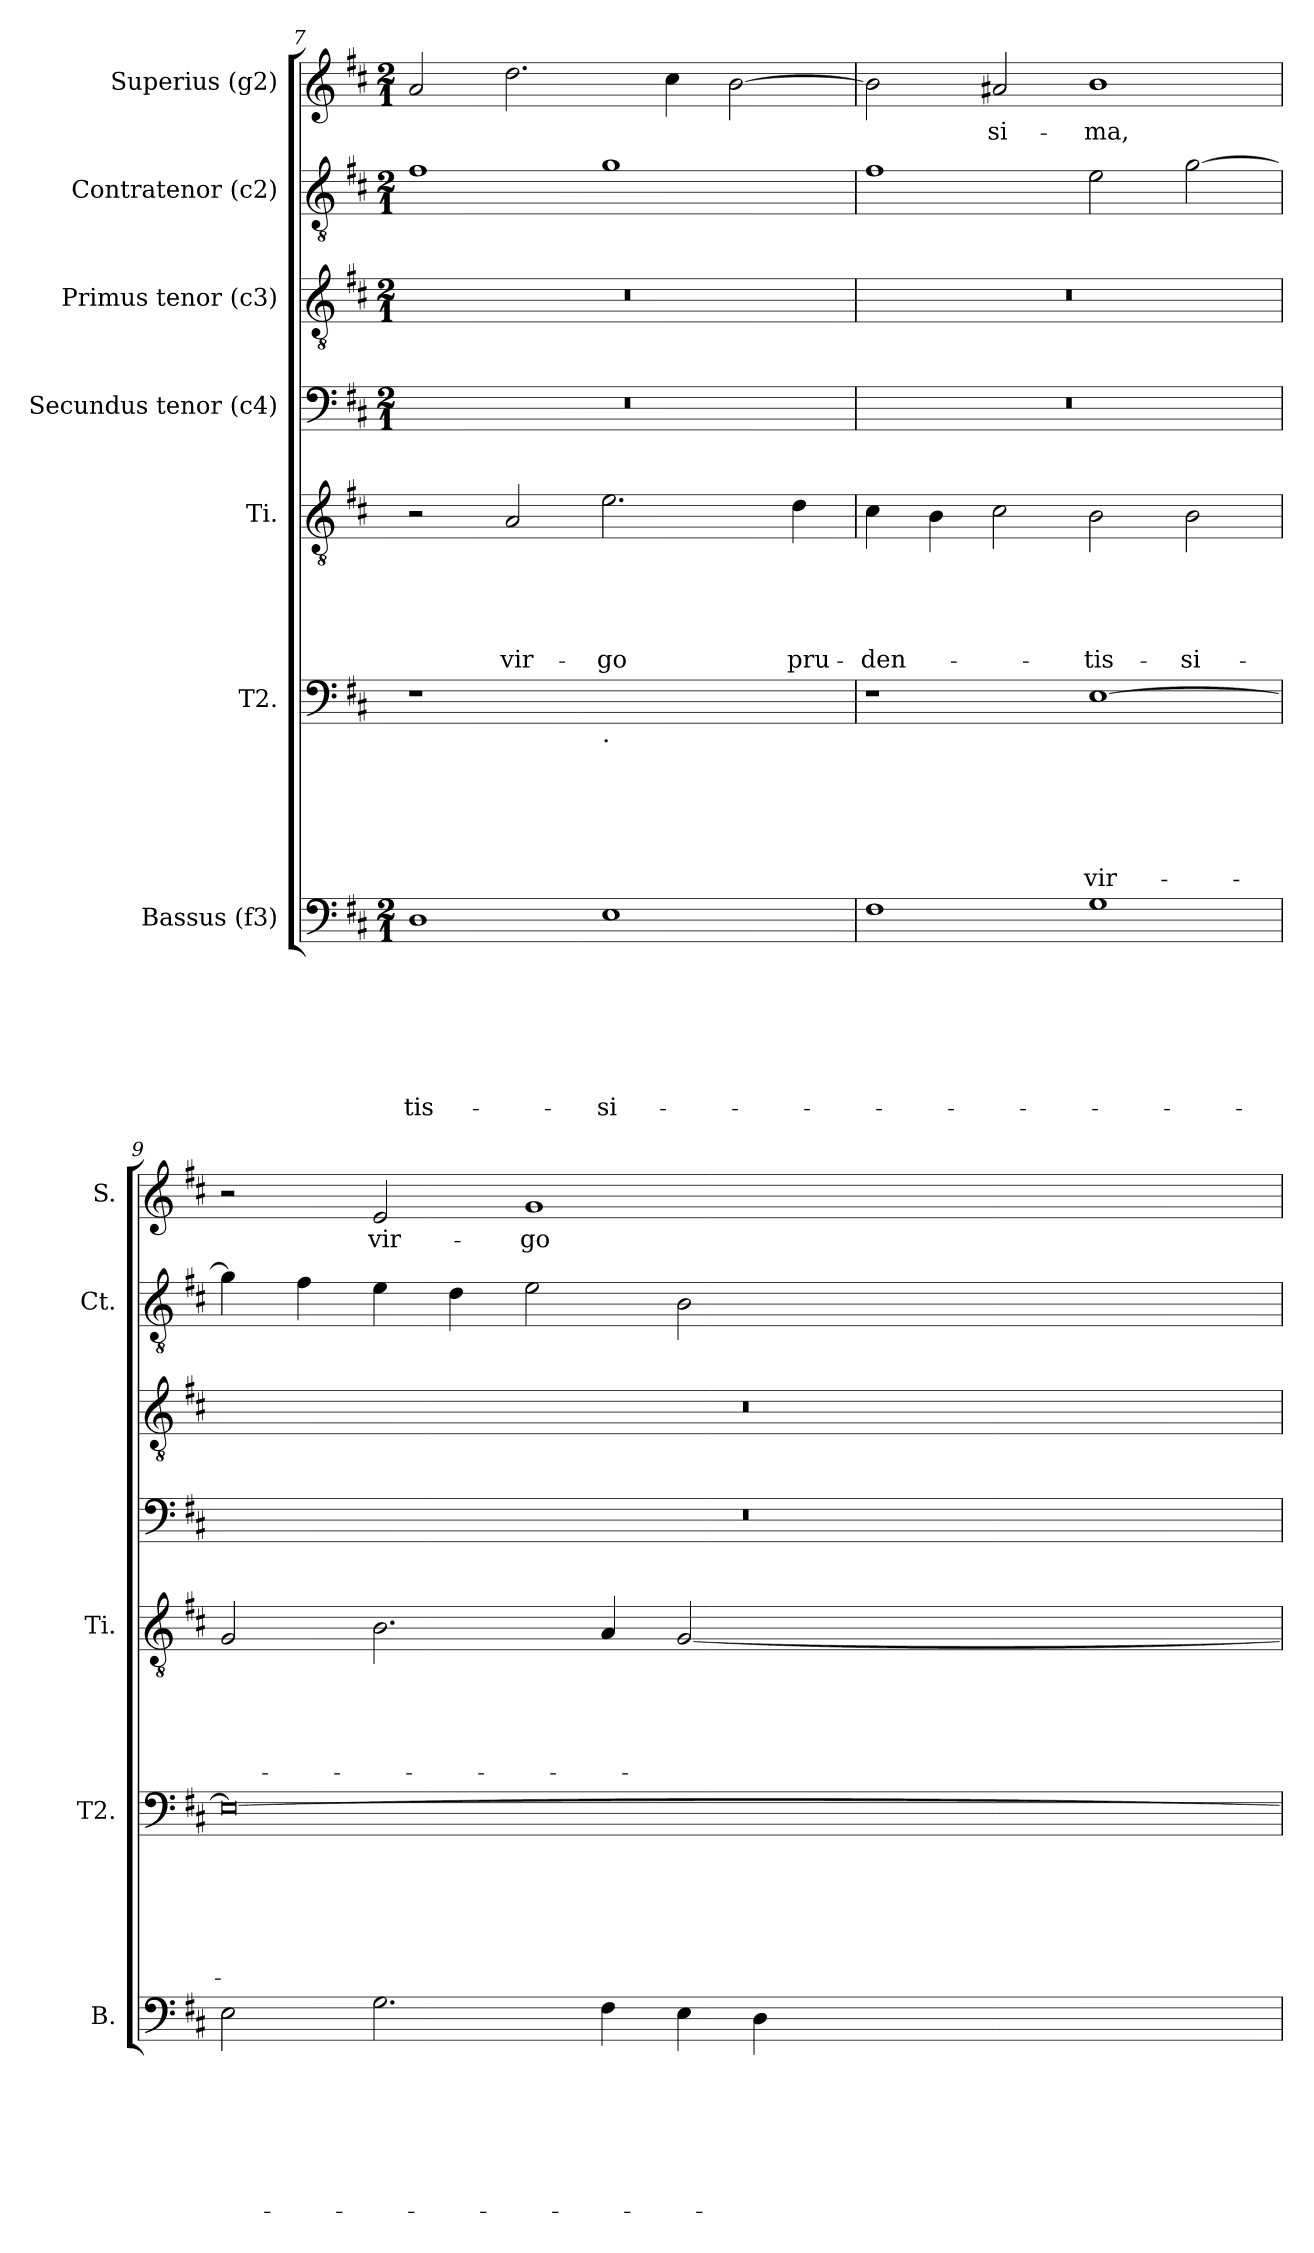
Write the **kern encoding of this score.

**kern	**text	**text	**text	**text	**text	**text	**text	**kern	**text	**text	**text	**text	**text	**text	**kern	**text	**text	**text	**text	**text	**kern	**kern	**kern	**kern	**text
*part7	*part7	*part7	*part7	*part7	*part7	*part7	*part7	*part6	*part6	*part6	*part6	*part6	*part6	*part6	*part5	*part5	*part5	*part5	*part5	*part5	*part4	*part3	*part2	*part1	*part1
*staff7	*staff7	*staff7	*staff7	*staff7	*staff7	*staff7	*staff7	*staff6	*staff6	*staff6	*staff6	*staff6	*staff6	*staff6	*staff5	*staff5	*staff5	*staff5	*staff5	*staff5	*staff4	*staff3	*staff2	*staff1	*staff1
*I"Bassus (f3)	*	*	*	*	*	*	*	*I"T2.	*	*	*	*	*	*	*I"Ti.	*	*	*	*	*	*I"Secundus tenor (c4)	*I"Primus tenor (c3)	*I"Contratenor (c2)	*I"Superius (g2)	*
*I'B.	*	*	*	*	*	*	*	*I'T2.	*	*	*	*	*	*	*I'Ti.	*	*	*	*	*	*	*	*I'Ct.	*I'S.	*
*clefF4	*	*	*	*	*	*	*	*clefF4	*	*	*	*	*	*	*clefGv2	*	*	*	*	*	*clefF4	*clefGv2	*clefGv2	*clefG2	*
*k[f#c#]	*	*	*	*	*	*	*	*k[f#c#]	*	*	*	*	*	*	*k[f#c#]	*	*	*	*	*	*k[f#c#]	*k[f#c#]	*k[f#c#]	*k[f#c#]	*
*D:	*	*	*	*	*	*	*	*D:	*	*	*	*	*	*	*D:	*	*	*	*	*	*D:	*D:	*D:	*D:	*
*M2/1	*	*	*	*	*	*	*	*	*	*	*	*	*	*	*	*	*	*	*	*	*M2/1	*M2/1	*M2/1	*M2/1	*
=7	=7	=7	=7	=7	=7	=7	=7	=7	=7	=7	=7	=7	=7	=7	=7	=7	=7	=7	=7	=7	=7	=7	=7	=7	=7
!	!	!	!	!	!	!	!LO:LY:b	!	!	!	!	!	!	!	!	!	!	!	!	!	!	!	!	!	!
1D	.	.	.	.	.	.	-tis-	1r	.	.	.	.	.	.	2r	.	.	.	.	.	0r	0r	1f#	2a/	.
!	!	!	!	!	!	!	!	!	!	!	!	!	!	!	!	!	!	!	!	!LO:LY:b	!	!	!	!	!
.	.	.	.	.	.	.	.	.	.	.	.	.	.	.	2A/	.	.	.	.	vir-	.	.	.	2.dd\	.
!	!	!	!	!	!	!	!	!LO:TX:b:t=.	!	!	!	!	!	!	!	!	!	!	!	!	!	!	!	!	!
!	!	!	!	!	!	!	!LO:LY:b	!	!	!	!	!	!	!	!	!	!	!	!	!LO:LY:b	!	!	!	!	!
1E	.	.	.	.	.	.	-si-	1ryy	.	.	.	.	.	.	2.e\	.	.	.	.	-go	.	.	1g	.	.
.	.	.	.	.	.	.	.	.	.	.	.	.	.	.	.	.	.	.	.	.	.	.	.	4cc#\	.
.	.	.	.	.	.	.	.	.	.	.	.	.	.	.	.	.	.	.	.	.	.	.	.	[>2b\	.
!	!	!	!	!	!	!	!	!	!	!	!	!	!	!	!	!	!	!	!	!LO:LY:b	!	!	!	!	!
.	.	.	.	.	.	.	.	.	.	.	.	.	.	.	4d\	.	.	.	.	pru-	.	.	.	.	.
!!LO:PB:g=z
=8	=8	=8	=8	=8	=8	=8	=8	=8	=8	=8	=8	=8	=8	=8	=8	=8	=8	=8	=8	=8	=8	=8	=8	=8	=8
!	!	!	!	!	!	!	!	!	!	!	!	!	!	!	!	!	!	!	!	!LO:LY:b	!	!	!	!	!
1F#	.	.	.	.	.	.	.	1r	.	.	.	.	.	.	4c#\	.	.	.	.	-den-	0r	0r	1f#	2b\]	.
.	.	.	.	.	.	.	.	.	.	.	.	.	.	.	4B\	.	.	.	.	.	.	.	.	.	.
!	!	!	!	!	!	!	!	!	!	!	!	!	!	!	!	!	!	!	!	!	!	!	!	!	!LO:LY:b
.	.	.	.	.	.	.	.	.	.	.	.	.	.	.	2c#\	.	.	.	.	.	.	.	.	2a#/	-si-
!	!	!	!	!	!	!	!	!	!	!	!	!	!	!LO:LY:b	!	!	!	!	!	!LO:LY:b	!	!	!	!	!LO:LY:b
1G	.	.	.	.	.	.	.	[>1E	.	.	.	.	.	vir-	2B\	.	.	.	.	-tis-	.	.	2e\	1b	-ma,
!	!	!	!	!	!	!	!	!	!	!	!	!	!	!	!	!	!	!	!	!LO:LY:b	!	!	!	!	!
.	.	.	.	.	.	.	.	.	.	.	.	.	.	.	2B\	.	.	.	.	-si-	.	.	[>2g\	.	.
=9	=9	=9	=9	=9	=9	=9	=9	=9	=9	=9	=9	=9	=9	=9	=9	=9	=9	=9	=9	=9	=9	=9	=9	=9	=9
2E\	.	.	.	.	.	.	.	0E_	.	.	.	.	.	.	2G/	.	.	.	.	.	0r	0r	4g\]	2r	.
.	.	.	.	.	.	.	.	.	.	.	.	.	.	.	.	.	.	.	.	.	.	.	4f#\	.	.
!	!	!	!	!	!	!	!	!	!	!	!	!	!	!	!	!	!	!	!	!	!	!	!	!	!LO:LY:b
2.G\	.	.	.	.	.	.	.	.	.	.	.	.	.	.	2.B\	.	.	.	.	.	.	.	4e\	2e/	vir-
.	.	.	.	.	.	.	.	.	.	.	.	.	.	.	.	.	.	.	.	.	.	.	4d\	.	.
!	!	!	!	!	!	!	!	!	!	!	!	!	!	!	!	!	!	!	!	!	!	!	!	!	!LO:LY:b
.	.	.	.	.	.	.	.	.	.	.	.	.	.	.	.	.	.	.	.	.	.	.	2e\	1g	-go
4F#\	.	.	.	.	.	.	.	.	.	.	.	.	.	.	4A/	.	.	.	.	.	.	.	.	.	.
4E\	.	.	.	.	.	.	.	.	.	.	.	.	.	.	[<2G/	.	.	.	.	.	.	.	2B\	.	.
4D\	.	.	.	.	.	.	.	.	.	.	.	.	.	.	.	.	.	.	.	.	.	.	.	.	.
=	=	=	=	=	=	=	=	=	=	=	=	=	=	=	=	=	=	=	=	=	=	=	=	=	=
*-	*-	*-	*-	*-	*-	*-	*-	*-	*-	*-	*-	*-	*-	*-	*-	*-	*-	*-	*-	*-	*-	*-	*-	*-	*-
